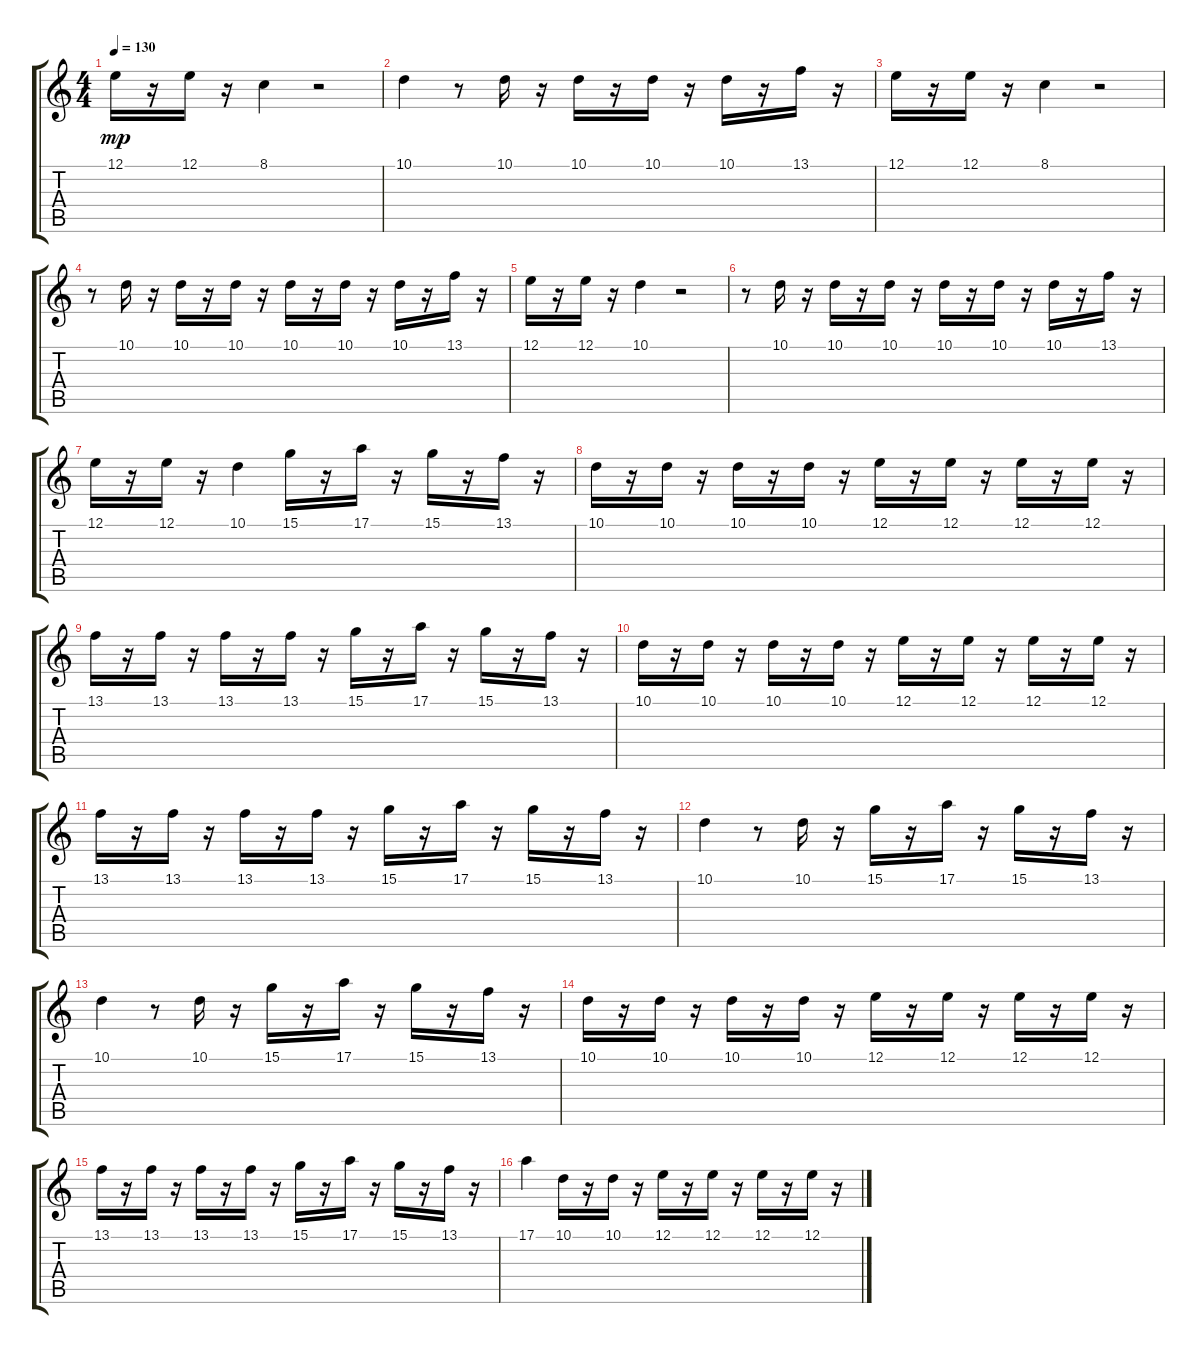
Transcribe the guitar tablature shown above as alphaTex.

\track "" {instrument acousticgrandpiano}
\staff {score tabs}
\tuning (E4 B3 G3 D3 A2 E2) {hide}
\ts (4 4)
\tempo 130
\clef g2
\ks c
12.1.16{dy mp} r.16 12.1.16 r.16 8.1.4 r.2 |
10.1.4 r.8 10.1.16 r.16 10.1.16 r.16 10.1.16 r.16 10.1.16 r.16 13.1.16 r.16 |
12.1.16 r.16 12.1.16 r.16 8.1.4 r.2 |
r.8 10.1.16 r.16 10.1.16 r.16 10.1.16 r.16 10.1.16 r.16 10.1.16 r.16 10.1.16 r.16 13.1.16 r.16 |
12.1.16 r.16 12.1.16 r.16 10.1.4 r.2 |
r.8 10.1.16 r.16 10.1.16 r.16 10.1.16 r.16 10.1.16 r.16 10.1.16 r.16 10.1.16 r.16 13.1.16 r.16 |
12.1.16 r.16 12.1.16 r.16 10.1.4 15.1.16 r.16 17.1.16 r.16 15.1.16 r.16 13.1.16 r.16 |
10.1.16 r.16 10.1.16 r.16 10.1.16 r.16 10.1.16 r.16 12.1.16 r.16 12.1.16 r.16 12.1.16 r.16 12.1.16 r.16 |
13.1.16 r.16 13.1.16 r.16 13.1.16 r.16 13.1.16 r.16 15.1.16 r.16 17.1.16 r.16 15.1.16 r.16 13.1.16 r.16 |
10.1.16 r.16 10.1.16 r.16 10.1.16 r.16 10.1.16 r.16 12.1.16 r.16 12.1.16 r.16 12.1.16 r.16 12.1.16 r.16 |
13.1.16 r.16 13.1.16 r.16 13.1.16 r.16 13.1.16 r.16 15.1.16 r.16 17.1.16 r.16 15.1.16 r.16 13.1.16 r.16 |
10.1.4 r.8 10.1.16 r.16 15.1.16 r.16 17.1.16 r.16 15.1.16 r.16 13.1.16 r.16 |
10.1.4 r.8 10.1.16 r.16 15.1.16 r.16 17.1.16 r.16 15.1.16 r.16 13.1.16 r.16 |
10.1.16 r.16 10.1.16 r.16 10.1.16 r.16 10.1.16 r.16 12.1.16 r.16 12.1.16 r.16 12.1.16 r.16 12.1.16 r.16 |
13.1.16 r.16 13.1.16 r.16 13.1.16 r.16 13.1.16 r.16 15.1.16 r.16 17.1.16 r.16 15.1.16 r.16 13.1.16 r.16 |
17.1.4 10.1.16 r.16 10.1.16 r.16 12.1.16 r.16 12.1.16 r.16 12.1.16 r.16 12.1.16 r.16
